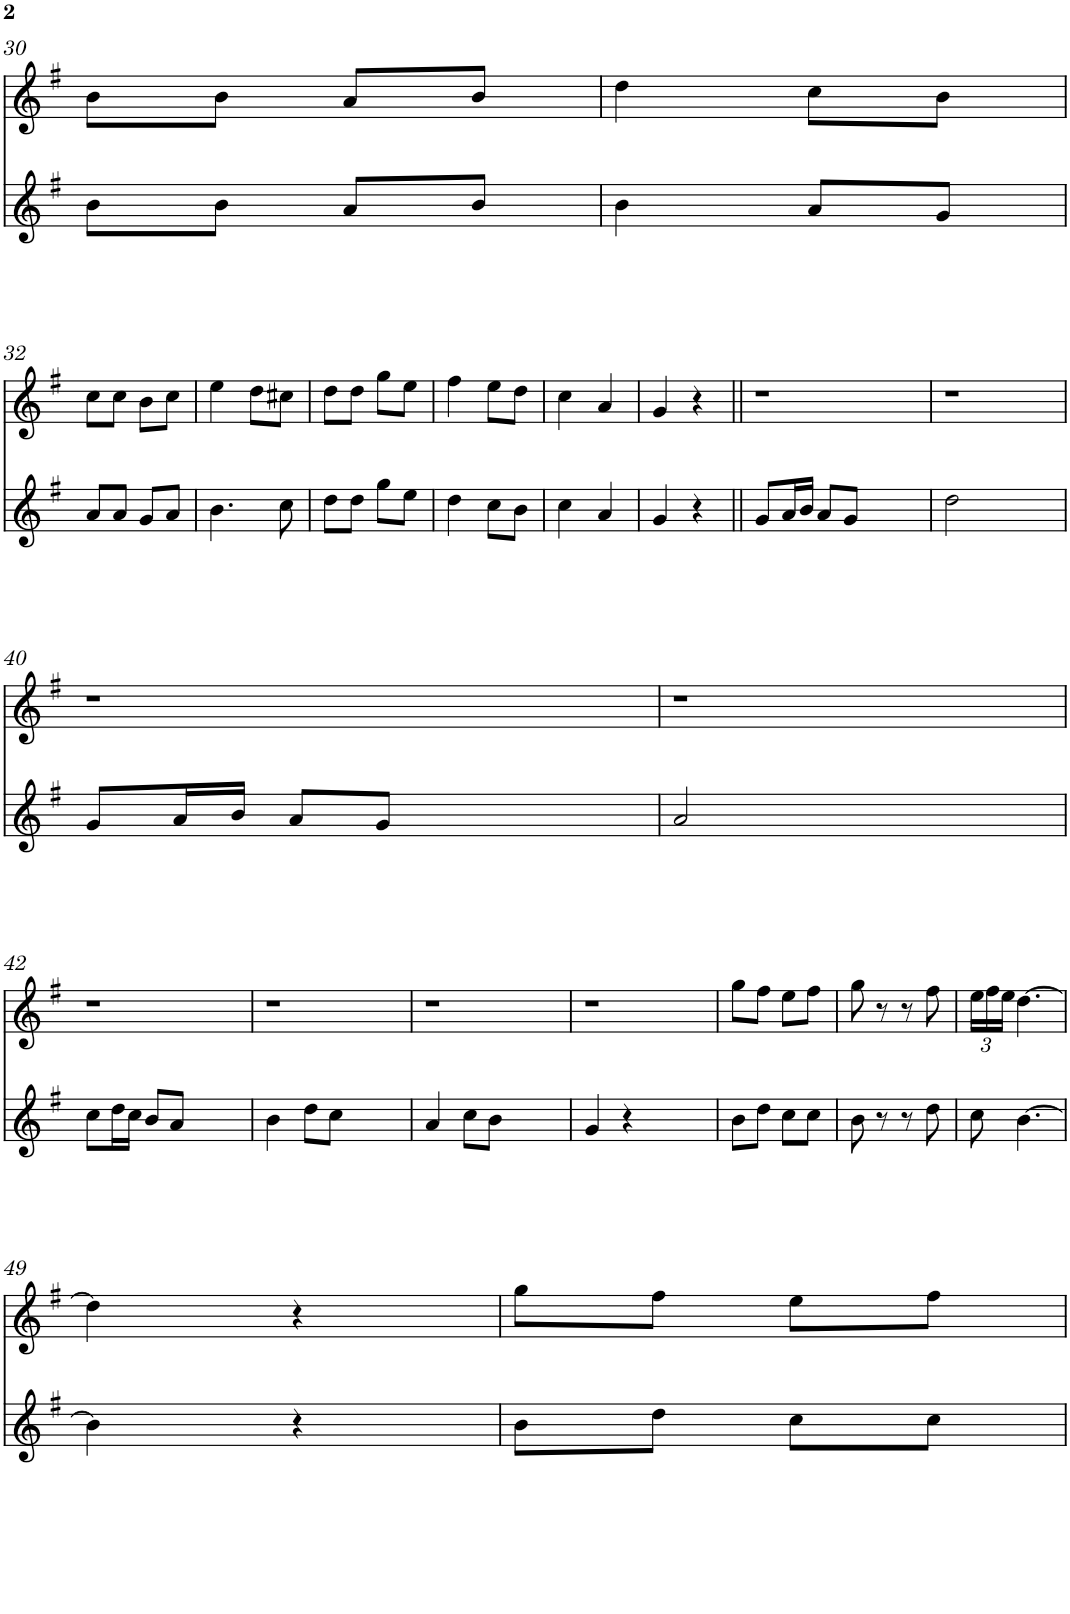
**kern	**kern
*part2	*part1
*staff2	*staff1
*I"Gralla 2	*I"Gralla 1
!!LO:PB:g=z
*clefG2	*clefG2
*k[f#]	*k[f#]
*M2/4	*M2/4
=30	=30
8b\L	8b\L
8b\J	8b\J
8a/L	8a/L
8b/J	8b/J
=31	=31
4b\	4dd\
8a/L	8cc\L
8g/J	8b\J
!!LO:LB:g=z
=32	=32
8a/L	8cc\L
8a/J	8cc\J
8g/L	8b\L
8a/J	8cc\J
=33	=33
4.b\	4ee\
.	8dd\L
8cc\	8cc#X\J
=34	=34
8dd\L	8dd\L
8dd\J	8dd\J
8gg\L	8gg\L
8ee\J	8ee\J
=35	=35
4dd\	4ff#\
8cc\L	8ee\L
8b\J	8dd\J
=36	=36
4cc\	4cc\
4a/	4a/
=37	=37
4g/	4g/
4r	4r
=38||	=38||
8g/L	2r
16a/L	.
16b/JJ	.
8a/L	.
8g/J	.
2ryy	2ryy
=39	=39
2dd\	2r
2ryy	2ryy
!!LO:LB:g=z
=40	=40
8g/L	2r
16a/L	.
16b/JJ	.
8a/L	.
8g/J	.
2ryy	2ryy
=41	=41
2a/	2r
2ryy	2ryy
!!LO:LB:g=z
=42	=42
8cc\L	2r
16dd\L	.
16cc\JJ	.
8b/L	.
8a/J	.
2ryy	2ryy
=43	=43
4b\	2r
8dd\L	.
8cc\J	.
2ryy	2ryy
=44	=44
4a/	2r
8cc\L	.
8b\J	.
2ryy	2ryy
=45	=45
4g/	2r
4r	.
2ryy	2ryy
=46	=46
8b\L	8gg\L
8dd\J	8ff#\J
8cc\L	8ee\L
8cc\J	8ff#\J
=47	=47
8b\	8gg\
8r	8r
8r	8r
8dd\	8ff#\
=48	=48
*	*Xbrackettup
8cc\	24ee\LL
.	24ff#\
.	24ee\JJ
[4.b\	[4.dd\
!!LO:LB:g=z
=49	=49
4b\]	4dd\]
4r	4r
=50	=50
8b\L	8gg\L
8dd\J	8ff#\J
8cc\L	8ee\L
8cc\J	8ff#\J
=	=
*-	*-
